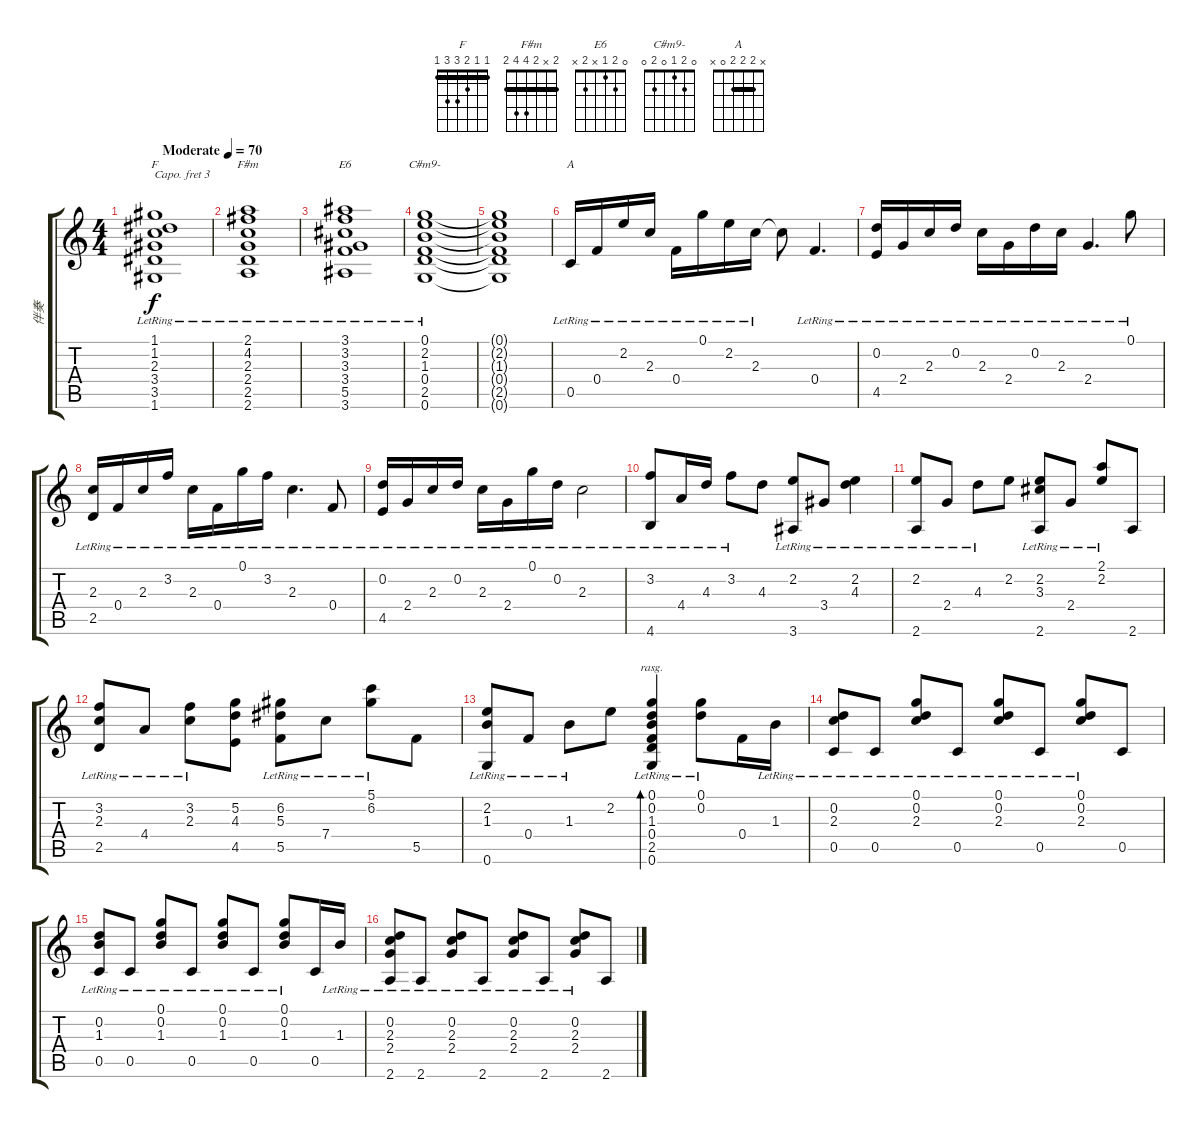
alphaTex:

\track ("伴奏" "伴奏") {instrument acousticguitarsteel}
\staff {score tabs}
\capo 3
\tuning (E4 B3 G3 D3 A2 E2) {hide}
\chord ("F" 1 1 2 3 3 1) {barre 1}
\chord ("F#m" 2 x 2 4 4 2) {barre 2}
\chord ("E6" 0 2 1 x 2 x)
\chord ("C#m9-" 0 2 1 0 2 0)
\chord ("A" x 2 2 2 0 x) {barre 2}
\ts (4 4)
\tempo (70 "Moderate")
\clef g2
\ks c
(1.1{lr} 1.2{lr} 2.3{lr} 3.4{lr} 3.5{lr} 1.6{lr}).1{ch "F" dy f instrument acousticguitarsteel} |
(2.1{lr} 4.2{lr} 2.3{lr} 2.4{lr} 2.5{lr} 2.6{lr}).1{ch "F#m"} |
(3.1{lr} 3.2{lr} 3.3{lr} 3.4{lr} 5.5{lr} 3.6{lr}).1{ch "E6"} |
(0.1{lr} 2.2{lr} 1.3{lr} 0.4{lr} 2.5{lr} 0.6{lr}).1{ch "C#m9-"} |
(0.1{t} 2.2{t} 1.3{t} 0.4{t} 2.5{t} 0.6{t}).1 |
0.5{lr}.16{ch "A"} 0.4{lr}.16 2.2{lr}.16 2.3{lr}.16 0.4{lr}.16 0.1{lr}.16 2.2{lr}.16 2.3{lr}.16 2.3{t}.8 0.4{lr}.4{d} |
(0.2{lr} 4.5{lr}).16 2.4{lr}.16 2.3{lr}.16 0.2{lr}.16 2.3{lr}.16 2.4{lr}.16 0.2{lr}.16 2.3{lr}.16 2.4{lr}.4{d} 0.1{lr}.8 |
(2.3{lr} 2.5{lr}).16 0.4{lr}.16 2.3{lr}.16 3.2{lr}.16 2.3{lr}.16 0.4{lr}.16 0.1{lr}.16 3.2{lr}.16 2.3{lr}.4{d} 0.4{lr}.8 |
(0.2{lr} 4.5{lr}).16 2.4{lr}.16 2.3{lr}.16 0.2{lr}.16 2.3{lr}.16 2.4{lr}.16 0.1{lr}.16 0.2{lr}.16 2.3{lr}.2 |
(3.2{lr} 4.6{lr}).8 4.4{lr}.16 4.3{lr}.16 3.2{lr}.8 4.3.8 (2.2{lr} 3.6{lr}).8 3.4{lr}.8 (2.2{lr} 4.3{lr}).4 |
(2.2{lr} 2.6{lr}).8 2.4{lr}.8 4.3{lr}.8 2.2.8 (2.2{lr} 3.3{lr} 2.6{lr}).8 2.4{lr}.8 (2.1{lr} 2.2{lr}).8 2.6.8 |
(3.2{lr} 2.3{lr} 2.5{lr}).8 4.4{lr}.8 (3.2{lr} 2.3{lr}).8 (5.2 4.3 4.5).8 (6.2{lr} 5.3{lr} 5.5{lr}).8 7.4{lr}.8 (5.1{lr} 6.2{lr}).8 5.5.8 |
(2.2{lr} 1.3{lr} 0.6{lr}).8 0.4{lr}.8 1.3{lr}.8 2.2.8 (0.1{lr} 0.2{lr} 1.3{lr} 0.4{lr} 2.5{lr} 0.6{lr}).4{bd 60 rasg ii} (0.1{lr} 0.2{lr}).8 0.4.16 1.3{lr}.16 |
(0.2{lr} 2.3{lr} 0.5{lr}).8 0.5{lr}.8 (0.1{lr} 0.2{lr} 2.3{lr}).8 0.5{lr}.8 (0.1{lr} 0.2{lr} 2.3{lr}).8 0.5{lr}.8 (0.1{lr} 0.2{lr} 2.3{lr}).8 0.5.8 |
(0.2{lr} 1.3{lr} 0.5{lr}).8 0.5{lr}.8 (0.1{lr} 0.2{lr} 1.3{lr}).8 0.5{lr}.8 (0.1{lr} 0.2{lr} 1.3{lr}).8 0.5{lr}.8 (0.1{lr} 0.2{lr} 1.3{lr}).8 0.5.16 1.3{lr}.16 |
(0.2{lr} 2.3{lr} 2.4{lr} 2.6{lr}).8 2.6{lr}.8 (0.2{lr} 2.3{lr} 2.4{lr}).8 2.6{lr}.8 (0.2{lr} 2.3{lr} 2.4{lr}).8 2.6{lr}.8 (0.2{lr} 2.3{lr} 2.4{lr}).8 2.6.8
